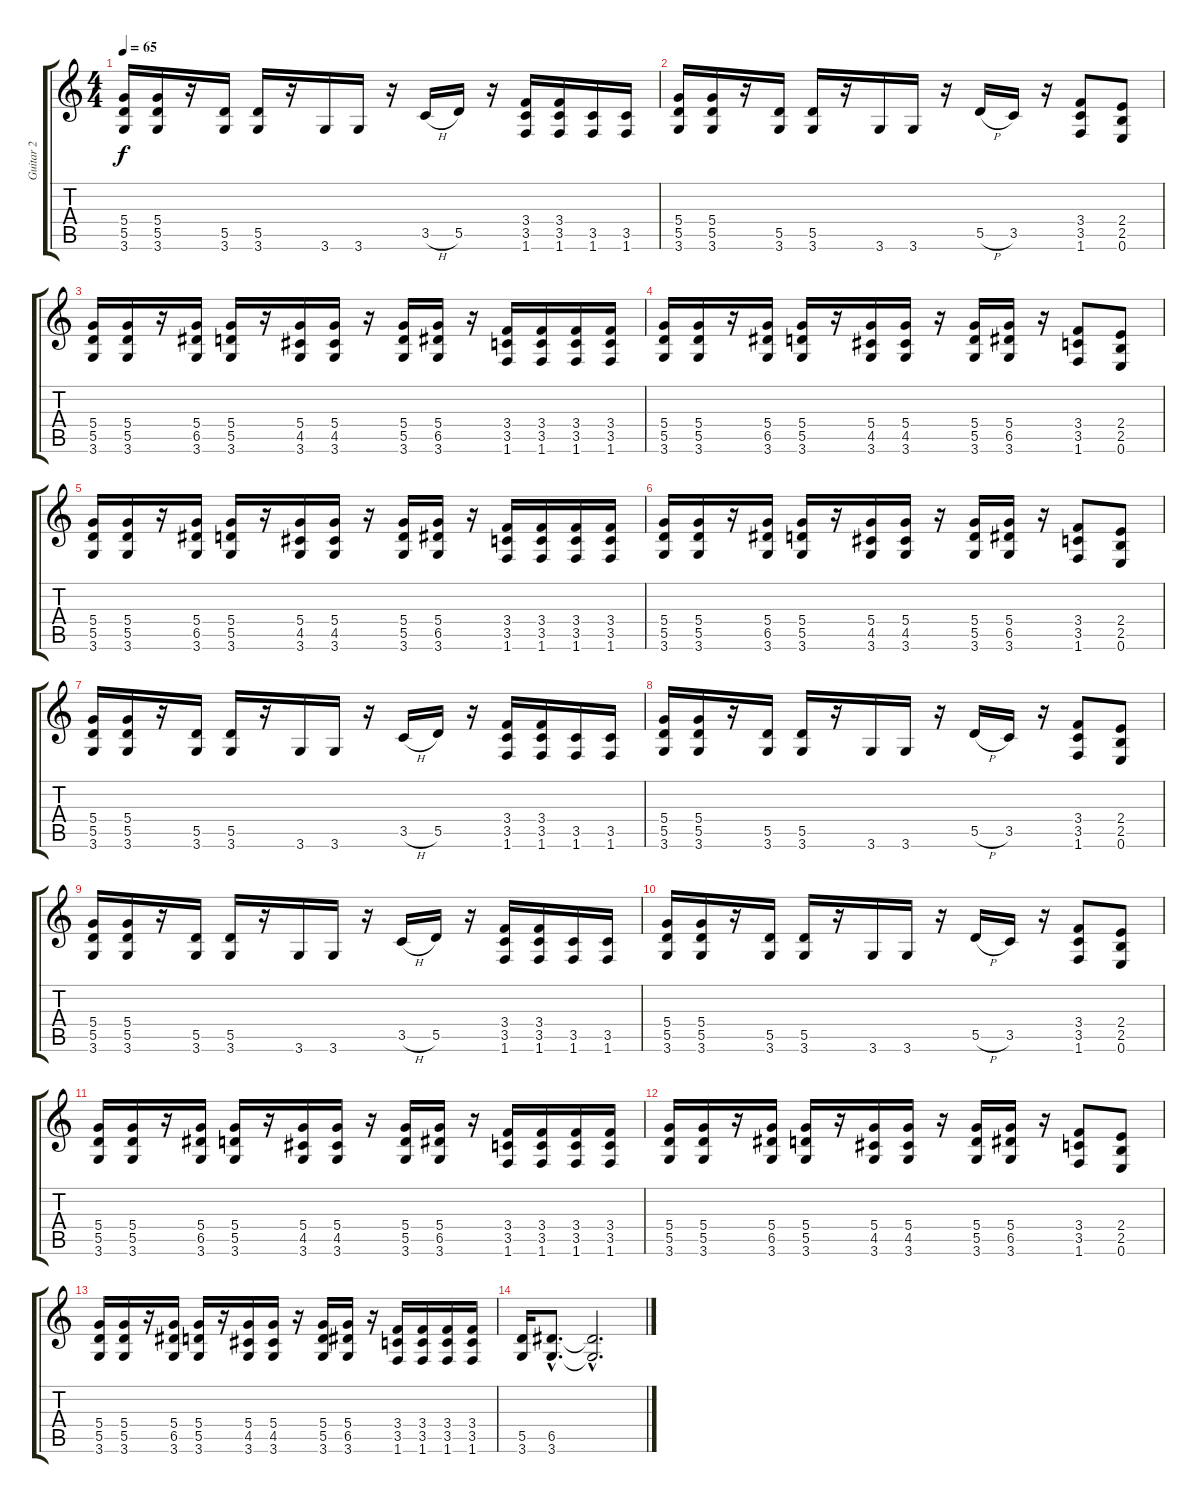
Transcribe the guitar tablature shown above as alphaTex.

\track ("Guitar 2" "Guitar 2") {instrument distortionguitar}
\staff {score tabs}
\tuning (E4 B3 G3 D3 A2 E2) {hide}
\ts (4 4)
\tempo 65
\clef g2
\ks c
(5.4 5.5 3.6).16{dy f} (5.4 5.5 3.6).16 r.16 (5.5 3.6).16 (5.5 3.6).16 r.16 3.6.16 3.6.16 r.16 3.5{h}.16 5.5.16 r.16 (3.4 3.5 1.6).16 (3.4 3.5 1.6).16 (3.5 1.6).16 (3.5 1.6).16 |
(5.4 5.5 3.6).16 (5.4 5.5 3.6).16 r.16 (5.5 3.6).16 (5.5 3.6).16 r.16 3.6.16 3.6.16 r.16 5.5{h}.16 3.5.16 r.16 (3.4 3.5 1.6).8 (2.4 2.5 0.6).8 |
(5.4 5.5 3.6).16{volume 13 instrument distortionguitar} (5.4 5.5 3.6).16 r.16 (5.4 6.5 3.6).16 (5.4 5.5 3.6).16 r.16 (5.4 4.5 3.6).16 (5.4 4.5 3.6).16 r.16 (5.4 5.5 3.6).16 (5.4 6.5 3.6).16 r.16 (3.4 3.5 1.6).16 (3.4 3.5 1.6).16 (3.4 3.5 1.6).16 (3.4 3.5 1.6).16 |
(5.4 5.5 3.6).16 (5.4 5.5 3.6).16 r.16 (5.4 6.5 3.6).16 (5.4 5.5 3.6).16 r.16 (5.4 4.5 3.6).16 (5.4 4.5 3.6).16 r.16 (5.4 5.5 3.6).16 (5.4 6.5 3.6).16 r.16 (3.4 3.5 1.6).8 (2.4 2.5 0.6).8 |
(5.4 5.5 3.6).16 (5.4 5.5 3.6).16 r.16 (5.4 6.5 3.6).16 (5.4 5.5 3.6).16 r.16 (5.4 4.5 3.6).16 (5.4 4.5 3.6).16 r.16 (5.4 5.5 3.6).16 (5.4 6.5 3.6).16 r.16 (3.4 3.5 1.6).16 (3.4 3.5 1.6).16 (3.4 3.5 1.6).16 (3.4 3.5 1.6).16 |
(5.4 5.5 3.6).16 (5.4 5.5 3.6).16 r.16 (5.4 6.5 3.6).16 (5.4 5.5 3.6).16 r.16 (5.4 4.5 3.6).16 (5.4 4.5 3.6).16 r.16 (5.4 5.5 3.6).16 (5.4 6.5 3.6).16 r.16 (3.4 3.5 1.6).8 (2.4 2.5 0.6).8 |
(5.4 5.5 3.6).16{volume 12 balance 8} (5.4 5.5 3.6).16 r.16 (5.5 3.6).16 (5.5 3.6).16 r.16 3.6.16 3.6.16 r.16 3.5{h}.16 5.5.16 r.16 (3.4 3.5 1.6).16 (3.4 3.5 1.6).16 (3.5 1.6).16 (3.5 1.6).16 |
(5.4 5.5 3.6).16 (5.4 5.5 3.6).16 r.16 (5.5 3.6).16 (5.5 3.6).16 r.16 3.6.16 3.6.16 r.16 5.5{h}.16 3.5.16 r.16 (3.4 3.5 1.6).8 (2.4 2.5 0.6).8 |
(5.4 5.5 3.6).16 (5.4 5.5 3.6).16 r.16 (5.5 3.6).16 (5.5 3.6).16 r.16 3.6.16 3.6.16 r.16 3.5{h}.16 5.5.16 r.16 (3.4 3.5 1.6).16 (3.4 3.5 1.6).16 (3.5 1.6).16 (3.5 1.6).16 |
(5.4 5.5 3.6).16 (5.4 5.5 3.6).16 r.16 (5.5 3.6).16 (5.5 3.6).16 r.16 3.6.16 3.6.16 r.16 5.5{h}.16 3.5.16 r.16 (3.4 3.5 1.6).8 (2.4 2.5 0.6).8 |
(5.4 5.5 3.6).16{volume 13 instrument distortionguitar} (5.4 5.5 3.6).16 r.16 (5.4 6.5 3.6).16 (5.4 5.5 3.6).16 r.16 (5.4 4.5 3.6).16 (5.4 4.5 3.6).16 r.16 (5.4 5.5 3.6).16 (5.4 6.5 3.6).16 r.16 (3.4 3.5 1.6).16 (3.4 3.5 1.6).16 (3.4 3.5 1.6).16 (3.4 3.5 1.6).16 |
(5.4 5.5 3.6).16 (5.4 5.5 3.6).16 r.16 (5.4 6.5 3.6).16 (5.4 5.5 3.6).16 r.16 (5.4 4.5 3.6).16 (5.4 4.5 3.6).16 r.16 (5.4 5.5 3.6).16 (5.4 6.5 3.6).16 r.16 (3.4 3.5 1.6).8 (2.4 2.5 0.6).8 |
(5.4 5.5 3.6).16 (5.4 5.5 3.6).16 r.16 (5.4 6.5 3.6).16 (5.4 5.5 3.6).16 r.16 (5.4 4.5 3.6).16 (5.4 4.5 3.6).16 r.16 (5.4 5.5 3.6).16 (5.4 6.5 3.6).16 r.16 (3.4 3.5 1.6).16 (3.4 3.5 1.6).16 (3.4 3.5 1.6).16 (3.4 3.5 1.6).16 |
(5.5 3.6).16 (6.5{hac} 3.6{hac}).8{d} (6.5{hac t} 3.6{hac t}).2{d}
